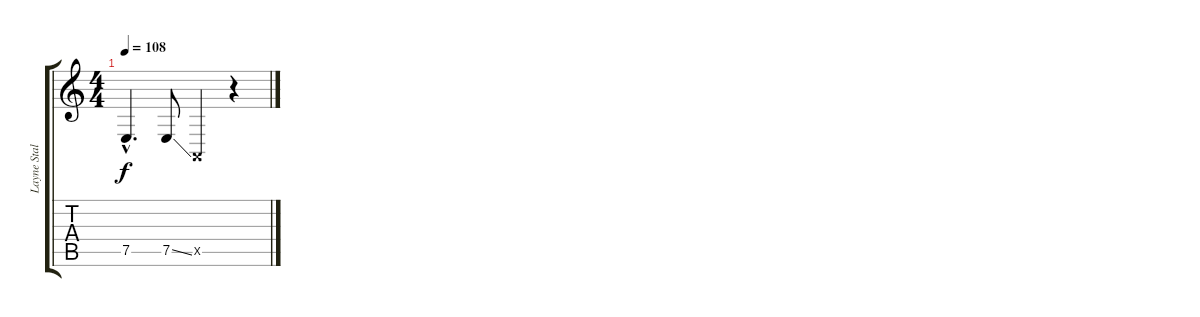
\track ("Layne Staley- Vocals" "Layne Stal") {instrument lead2sawtooth}
\staff {score tabs}
\tuning (E4 B3 G3 D3 A2 E2) {hide}
\ts (4 4)
\tempo 108
\clef g2
\ks c
7.5{hac t}.4{d dy f} 7.5{ss}.8 0.5{x}.4 r.4
